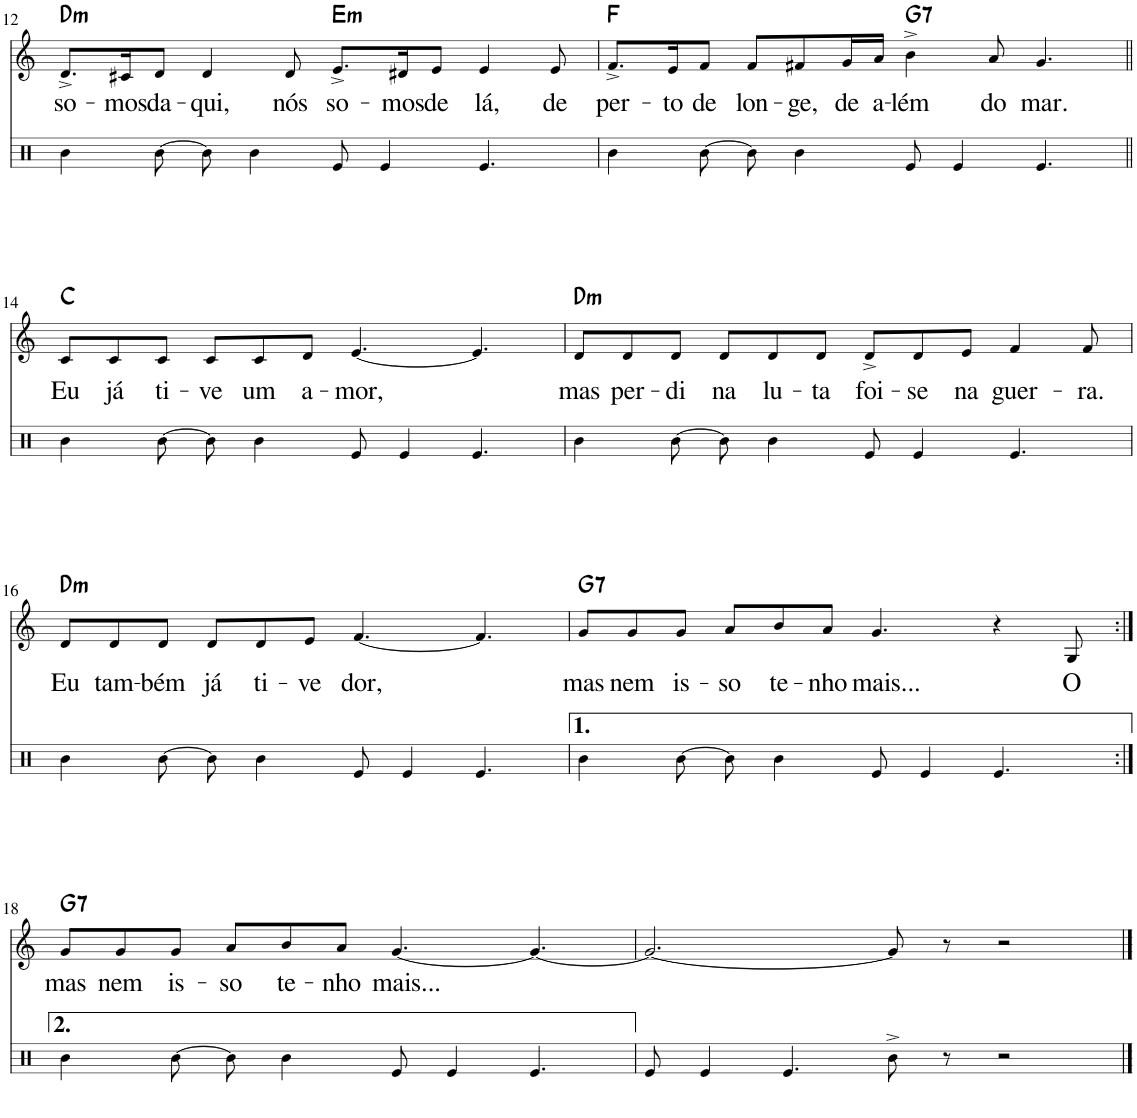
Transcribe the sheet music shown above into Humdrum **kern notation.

**kern	**kern	**text	**harte
*part2	*part1	*part1	*part1
*staff2	*staff1	*staff1	*
*I"P1 tambor	*I"C1 Piano	*	*
*	*I'Pno	*	*
!!LO:PB:g=z
*clefX	*clefG2	*	*
*k[]	*k[]	*	*
*M12/8	*M12/8	*	*
=12	=12	=12	=12
!	!	!LO:LY:b	!LO:H:kt=m
4R\	8.d^/L	so-	D:min
!	!	!LO:LY:b	!
.	16c#X/K	-mos	.
!	!	!LO:LY:b	!
[8R\	8d/J	da-	.
!	!	!LO:LY:b	!
8R\]	4d/	-qui,	.
4R\	.	.	.
!	!	!LO:LY:b	!
.	8d/	-nós	.
!	!	!LO:LY:b	!LO:H:kt=m
8Re/	8.e^/L	so-	E:min
4Re/	.	.	.
!	!	!LO:LY:b	!
.	16d#X/K	-mos	.
!	!	!LO:LY:b	!
.	8e/J	de	.
!	!	!LO:LY:b	!
4.Re/	4e/	lá,	.
!	!	!LO:LY:b	!
.	8e/	de	.
=13	=13	=13	=13
!	!	!LO:LY:b	!
4R\	8.f^/L	per-	F:maj
!	!	!LO:LY:b	!
.	16e/K	-to	.
!	!	!LO:LY:b	!
[8R\	8f/J	-de	.
!	!	!LO:LY:b	!
8R\]	8f/L	lon-	.
!	!	!LO:LY:b	!
4R\	8f#X/	-ge,	.
!	!	!LO:LY:b	!
.	16g/L	-de	.
!	!	!LO:LY:b	!
.	16a/JJ	a-	.
!	!	!LO:LY:b	!LO:H:n=1:kt=7
!	!	!	!LO:H:n=2:kt=N.C.
8Re/	4b^\	-lém	G:7 N
4Re/	.	.	.
!	!	!LO:LY:b	!
.	8a/	do	.
!	!	!LO:LY:b	!
4.Re/	4.g/	mar.	.
!!LO:LB:g=z
=14||	=14||	=14||	=14||
!	!	!LO:LY:b	!
4R\	8c/L	Eu	C:maj
!	!	!LO:LY:b	!
.	8c/	já	.
!	!	!LO:LY:b	!
[8R\	8c/J	ti-	.
!	!	!LO:LY:b	!
8R\]	8c/L	-ve	.
!	!	!LO:LY:b	!
4R\	8c/	um	.
!	!	!LO:LY:b	!
.	8d/J	a-	.
!	!	!LO:LY:b	!
8Re/	[4.e/	-mor,	.
4Re/	.	.	.
4.Re/	4.e/]	.	.
=15	=15	=15	=15
!	!	!LO:LY:b	!LO:H:kt=m
4R\	8d/L	mas	D:min
!	!	!LO:LY:b	!
.	8d/	per-	.
!	!	!LO:LY:b	!
[8R\	8d/J	-di	.
!	!	!LO:LY:b	!
8R\]	8d/L	na	.
!	!	!LO:LY:b	!
4R\	8d/	lu-	.
!	!	!LO:LY:b	!
.	8d/J	-ta	.
!	!	!LO:LY:b	!
8Re/	8d^/L	foi-	.
!	!	!LO:LY:b	!
4Re/	8d/	-se	.
!	!	!LO:LY:b	!
.	8e/J	na	.
!	!	!LO:LY:b	!
4.Re/	4f/	guer-	.
!	!	!LO:LY:b	!
.	8f/	-ra.	.
!!LO:LB:g=z
=16	=16	=16	=16
!	!	!LO:LY:b	!LO:H:kt=m
4R\	8d/L	Eu	D:min
!	!	!LO:LY:b	!
.	8d/	tam-	.
!	!	!LO:LY:b	!
[8R\	8d/J	-bém	.
!	!	!LO:LY:b	!
8R\]	8d/L	já	.
!	!	!LO:LY:b	!
4R\	8d/	ti-	.
!	!	!LO:LY:b	!
.	8e/J	-ve	.
!	!	!LO:LY:b	!
8Re/	[4.f/	dor,	.
4Re/	.	.	.
4.Re/	4.f/]	.	.
=17	=17	=17	=17
!	!	!LO:LY:b	!LO:H:kt=7
4R\	8g/L	mas	G:7
!	!	!LO:LY:b	!
.	8g/	nem	.
!	!	!LO:LY:b	!
[8R\	8g/J	is-	.
!	!	!LO:LY:b	!
8R\]	8a/L	-so	.
!	!	!LO:LY:b	!
4R\	8b/	te-	.
!	!	!LO:LY:b	!
.	8a/J	-nho	.
!	!	!LO:LY:b	!
8Re/	4.g/	mais...	.
4Re/	.	.	.
4.Re/	4r	.	.
!	!	!LO:LY:b	!
.	8G/	O	.
!!LO:LB:g=z
=18:|!	=18:|!	=18:|!	=18:|!
!	!	!LO:LY:b	!LO:H:kt=7
4R\	8g/L	mas	G:7
!	!	!LO:LY:b	!
.	8g/	nem	.
!	!	!LO:LY:b	!
[8R\	8g/J	is-	.
!	!	!LO:LY:b	!
8R\]	8a/L	-so	.
!	!	!LO:LY:b	!
4R\	8b/	te-	.
!	!	!LO:LY:b	!
.	8a/J	-nho	.
!	!	!LO:LY:b	!
8Re/	[4.g/	mais...	.
4Re/	.	.	.
4.Re/	4.g/_	.	.
=19	=19	=19	=19
8Re/	2.g/_	.	.
4Re/	.	.	.
4.Re/	.	.	.
8R^\	8g/]	.	.
8r	8r	.	.
2r	2r	.	.
==	==	==	==
*-	*-	*-	*-
